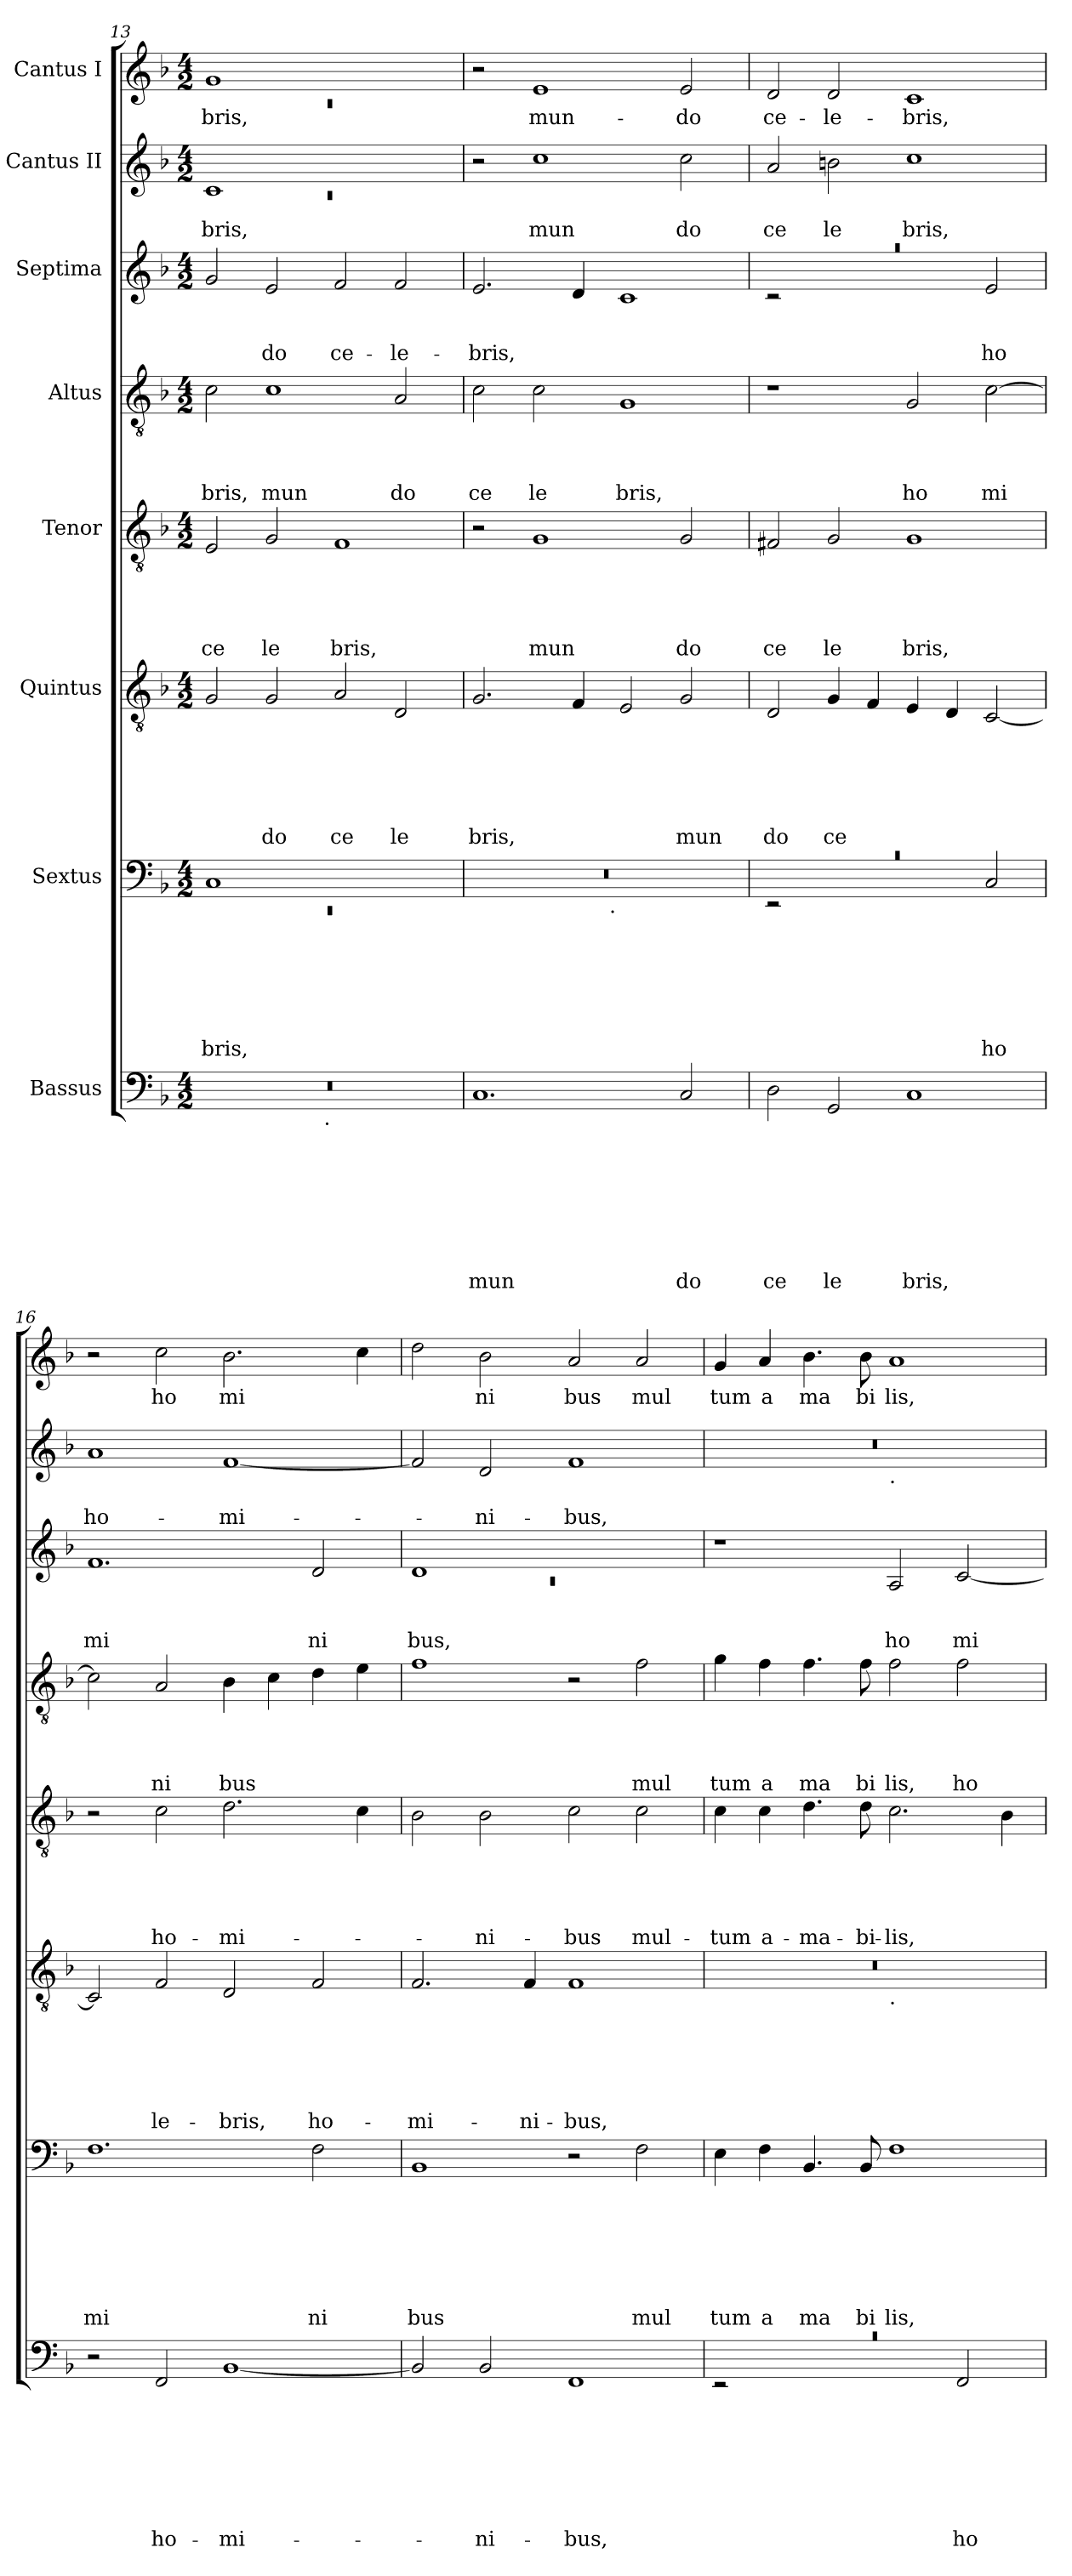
**kern	**text	**text	**text	**text	**text	**text	**text	**text	**kern	**text	**text	**text	**text	**text	**text	**text	**kern	**text	**text	**text	**text	**text	**text	**kern	**text	**text	**text	**text	**text	**kern	**text	**text	**text	**text	**kern	**text	**text	**text	**kern	**text	**text	**kern	**text
*part8	*part8	*part8	*part8	*part8	*part8	*part8	*part8	*part8	*part7	*part7	*part7	*part7	*part7	*part7	*part7	*part7	*part6	*part6	*part6	*part6	*part6	*part6	*part6	*part5	*part5	*part5	*part5	*part5	*part5	*part4	*part4	*part4	*part4	*part4	*part3	*part3	*part3	*part3	*part2	*part2	*part2	*part1	*part1
*staff8	*staff8	*staff8	*staff8	*staff8	*staff8	*staff8	*staff8	*staff8	*staff7	*staff7	*staff7	*staff7	*staff7	*staff7	*staff7	*staff7	*staff6	*staff6	*staff6	*staff6	*staff6	*staff6	*staff6	*staff5	*staff5	*staff5	*staff5	*staff5	*staff5	*staff4	*staff4	*staff4	*staff4	*staff4	*staff3	*staff3	*staff3	*staff3	*staff2	*staff2	*staff2	*staff1	*staff1
*I"Bassus	*	*	*	*	*	*	*	*	*I"Sextus	*	*	*	*	*	*	*	*I"Quintus	*	*	*	*	*	*	*I"Tenor	*	*	*	*	*	*I"Altus	*	*	*	*	*I"Septima	*	*	*	*I"Cantus II	*	*	*I"Cantus I	*
*clefF4	*	*	*	*	*	*	*	*	*clefF4	*	*	*	*	*	*	*	*clefGv2	*	*	*	*	*	*	*clefGv2	*	*	*	*	*	*clefGv2	*	*	*	*	*clefG2	*	*	*	*clefG2	*	*	*clefG2	*
*k[b-]	*	*	*	*	*	*	*	*	*k[b-]	*	*	*	*	*	*	*	*k[b-]	*	*	*	*	*	*	*k[b-]	*	*	*	*	*	*k[b-]	*	*	*	*	*k[b-]	*	*	*	*k[b-]	*	*	*k[b-]	*
*F:	*	*	*	*	*	*	*	*	*F:	*	*	*	*	*	*	*	*F:	*	*	*	*	*	*	*F:	*	*	*	*	*	*F:	*	*	*	*	*F:	*	*	*	*F:	*	*	*F:	*
*M4/2	*	*	*	*	*	*	*	*	*M4/2	*	*	*	*	*	*	*	*M4/2	*	*	*	*	*	*	*M4/2	*	*	*	*	*	*M4/2	*	*	*	*	*M4/2	*	*	*	*M4/2	*	*	*M4/2	*
=13	=13	=13	=13	=13	=13	=13	=13	=13	=13	=13	=13	=13	=13	=13	=13	=13	=13	=13	=13	=13	=13	=13	=13	=13	=13	=13	=13	=13	=13	=13	=13	=13	=13	=13	=13	=13	=13	=13	=13	=13	=13	=13	=13
*	*	*	*	*	*	*	*	*	*^	*	*	*	*	*	*	*	*	*	*	*	*	*	*	*	*	*	*	*	*	*	*	*	*	*	*	*	*	*	*^	*	*	*^	*
!	!	!	!	!	!	!	!	!	!	!LO:N:vis=1	!	!	!	!	!	!	!LO:LY:b	!	!	!	!	!	!	!	!	!	!	!	!	!LO:LY:b	!	!	!	!	!LO:LY:b	!	!	!	!	!	!LO:N:vis=1	!	!LO:LY:b	!	!LO:N:vis=1	!LO:LY:b
*^	*	*	*	*	*	*	*	*	*	*	*	*	*	*	*	*	*	*	*	*	*	*	*	*	*	*	*	*	*	*	*	*	*	*	*	*	*	*	*	*	*	*	*	*	*	*
0r	2ryy	.	.	.	.	.	.	.	.	1C	0rEE	.	.	.	.	.	.	bris,	2G/	.	.	.	.	.	.	2E/	.	.	.	.	ce	2c\	.	.	.	bris,	2g/	.	.	.	1c	0rc	.	bris,	1g	0rc	-bris,
!	!	!	!	!	!	!	!	!	!	!	!	!	!	!	!	!	!	!	!	!	!	!	!	!	!LO:LY:b	!	!	!	!	!	!LO:LY:b	!	!	!	!	!LO:LY:b	!	!	!	!LO:LY:b	!	!	!	!	!	!	!
.	4...ryy	.	.	.	.	.	.	.	.	.	.	.	.	.	.	.	.	.	2G/	.	.	.	.	.	do	2G/	.	.	.	.	le	1c	.	.	.	mun	2e/	.	.	-do	.	.	.	.	.	.	.
!	!LO:TX:b:t=.	!	!	!	!	!	!	!	!	!	!	!	!	!	!	!	!	!	!	!	!	!	!	!	!	!	!	!	!	!	!	!	!	!	!	!	!	!	!	!	!	!	!	!	!	!	!
.	1ryy	.	.	.	.	.	.	.	.	.	.	.	.	.	.	.	.	.	.	.	.	.	.	.	.	.	.	.	.	.	.	.	.	.	.	.	.	.	.	.	.	.	.	.	.	.	.
!	!	!	!	!	!	!	!	!	!	!	!	!	!	!	!	!	!	!	!	!	!	!	!	!	!LO:LY:b	!	!	!	!	!	!LO:LY:b	!	!	!	!	!	!	!	!	!LO:LY:b	!	!	!	!	!	!	!
.	.	.	.	.	.	.	.	.	.	1ryy	.	.	.	.	.	.	.	.	2A/	.	.	.	.	.	ce	1F	.	.	.	.	bris,	.	.	.	.	.	2f/	.	.	ce-	1ryy	.	.	.	1ryy	.	.
!	!	!	!	!	!	!	!	!	!	!	!	!	!	!	!	!	!	!	!	!	!	!	!	!	!LO:LY:b	!	!	!	!	!	!	!	!	!	!	!LO:LY:b	!	!	!	!LO:LY:b	!	!	!	!	!	!	!
.	.	.	.	.	.	.	.	.	.	.	.	.	.	.	.	.	.	.	2D/	.	.	.	.	.	le	.	.	.	.	.	.	2A/	.	.	.	do	2f/	.	.	-le-	.	.	.	.	.	.	.
.	32ryy	.	.	.	.	.	.	.	.	.	.	.	.	.	.	.	.	.	.	.	.	.	.	.	.	.	.	.	.	.	.	.	.	.	.	.	.	.	.	.	.	.	.	.	.	.	.
=14	=14	=14	=14	=14	=14	=14	=14	=14	=14	=14	=14	=14	=14	=14	=14	=14	=14	=14	=14	=14	=14	=14	=14	=14	=14	=14	=14	=14	=14	=14	=14	=14	=14	=14	=14	=14	=14	=14	=14	=14	=14	=14	=14	=14	=14	=14	=14
!	!	!	!	!	!	!	!	!	!LO:LY:b	!	!	!	!	!	!	!	!	!	!	!	!	!	!	!	!LO:LY:b	!	!	!	!	!	!	!	!	!	!	!LO:LY:b	!	!	!	!LO:LY:b	!	!	!	!	!	!	!
*	*	*	*	*	*	*	*	*	*	*	*	*	*	*	*	*	*	*	*	*	*	*	*	*	*	*	*	*	*	*	*	*	*	*	*	*	*	*	*	*	*v	*v	*	*	*	*	*
*v	*v	*	*	*	*	*	*	*	*	*	*	*	*	*	*	*	*	*	*	*	*	*	*	*	*	*	*	*	*	*	*	*	*	*	*	*	*	*	*	*	*	*	*	*v	*v	*
1.C	.	.	.	.	.	.	.	mun	0r	2ryy	.	.	.	.	.	.	.	2.G/	.	.	.	.	.	bris,	2r	.	.	.	.	.	2c\	.	.	.	ce	2.e/	.	.	-bris,	2r	.	.	2r	.
!	!	!	!	!	!	!	!	!	!	!	!	!	!	!	!	!	!	!	!	!	!	!	!	!	!	!	!	!	!	!LO:LY:b	!	!	!	!	!LO:LY:b	!	!	!	!	!	!	!LO:LY:b	!	!LO:LY:b
.	.	.	.	.	.	.	.	.	.	4...ryy	.	.	.	.	.	.	.	.	.	.	.	.	.	.	1G	.	.	.	.	mun	2c\	.	.	.	le	.	.	.	.	1cc	.	mun	1e	mun-
.	.	.	.	.	.	.	.	.	.	.	.	.	.	.	.	.	.	4F/	.	.	.	.	.	.	.	.	.	.	.	.	.	.	.	.	.	4d/	.	.	.	.	.	.	.	.
!	!	!	!	!	!	!	!	!	!	!LO:TX:b:t=.	!	!	!	!	!	!	!	!	!	!	!	!	!	!	!	!	!	!	!	!	!	!	!	!	!	!	!	!	!	!	!	!	!	!
.	.	.	.	.	.	.	.	.	.	1ryy	.	.	.	.	.	.	.	.	.	.	.	.	.	.	.	.	.	.	.	.	.	.	.	.	.	.	.	.	.	.	.	.	.	.
!	!	!	!	!	!	!	!	!	!	!	!	!	!	!	!	!	!	!	!	!	!	!	!	!	!	!	!	!	!	!	!	!	!	!	!LO:LY:b	!	!	!	!	!	!	!	!	!
.	.	.	.	.	.	.	.	.	.	.	.	.	.	.	.	.	.	2E/	.	.	.	.	.	.	.	.	.	.	.	.	1G	.	.	.	bris,	1c	.	.	.	.	.	.	.	.
!	!	!	!	!	!	!	!	!LO:LY:b	!	!	!	!	!	!	!	!	!	!	!	!	!	!	!	!LO:LY:b	!	!	!	!	!	!LO:LY:b	!	!	!	!	!	!	!	!	!	!	!	!LO:LY:b	!	!LO:LY:b
2C/	.	.	.	.	.	.	.	do	.	.	.	.	.	.	.	.	.	2G/	.	.	.	.	.	mun	2G/	.	.	.	.	do	.	.	.	.	.	.	.	.	.	2cc\	.	do	2e/	-do
.	.	.	.	.	.	.	.	.	.	32ryy	.	.	.	.	.	.	.	.	.	.	.	.	.	.	.	.	.	.	.	.	.	.	.	.	.	.	.	.	.	.	.	.	.	.
=15	=15	=15	=15	=15	=15	=15	=15	=15	=15	=15	=15	=15	=15	=15	=15	=15	=15	=15	=15	=15	=15	=15	=15	=15	=15	=15	=15	=15	=15	=15	=15	=15	=15	=15	=15	=15	=15	=15	=15	=15	=15	=15	=15	=15
!	!	!	!	!	!	!	!	!LO:LY:b	!LO:N:vis=1	!	!	!	!	!	!	!	!	!	!	!	!	!	!	!LO:LY:b	!	!	!	!	!	!LO:LY:b	!	!	!	!	!	!LO:N:vis=1	!	!	!	!	!	!LO:LY:b	!	!LO:LY:b
*	*	*	*	*	*	*	*	*	*	*	*	*	*	*	*	*	*	*	*	*	*	*	*	*	*	*	*	*	*	*	*	*	*	*	*	*^	*	*	*	*	*	*	*	*
2D\	.	.	.	.	.	.	.	ce	0rc	2rEE	.	.	.	.	.	.	.	2D/	.	.	.	.	.	do	2F#X/	.	.	.	.	ce	1r	.	.	.	.	0raa	2rc	.	.	.	2a/	.	ce	2d/	ce-
!	!	!	!	!	!	!	!	!LO:LY:b	!	!	!	!	!	!	!	!	!	!	!	!	!	!	!	!LO:LY:b	!	!	!	!	!	!LO:LY:b	!	!	!	!	!	!	!	!	!	!	!	!	!LO:LY:b	!	!LO:LY:b
2GG/	.	.	.	.	.	.	.	le	.	1ryy	.	.	.	.	.	.	.	4G/	.	.	.	.	.	ce	2G/	.	.	.	.	le	.	.	.	.	.	.	1ryy	.	.	.	2bn\	.	le	2d/	-le-
.	.	.	.	.	.	.	.	.	.	.	.	.	.	.	.	.	.	4F/	.	.	.	.	.	.	.	.	.	.	.	.	.	.	.	.	.	.	.	.	.	.	.	.	.	.	.
!	!	!	!	!	!	!	!	!LO:LY:b	!	!	!	!	!	!	!	!	!	!	!	!	!	!	!	!	!	!	!	!	!	!LO:LY:b	!	!	!	!	!LO:LY:b	!	!	!	!	!	!	!	!LO:LY:b	!	!LO:LY:b
1C	.	.	.	.	.	.	.	bris,	.	.	.	.	.	.	.	.	.	4E/	.	.	.	.	.	.	1G	.	.	.	.	bris,	2G/	.	.	.	ho	.	.	.	.	.	1cc	.	bris,	1c	-bris,
.	.	.	.	.	.	.	.	.	.	.	.	.	.	.	.	.	.	4D/	.	.	.	.	.	.	.	.	.	.	.	.	.	.	.	.	.	.	.	.	.	.	.	.	.	.	.
!	!	!	!	!	!	!	!	!	!	!	!	!	!	!	!	!	!LO:LY:b	!	!	!	!	!	!	!	!	!	!	!	!	!	!	!	!	!	!LO:LY:b	!	!	!	!	!LO:LY:b	!	!	!	!	!
.	.	.	.	.	.	.	.	.	.	2C/	.	.	.	.	.	.	ho	[>2C/	.	.	.	.	.	.	.	.	.	.	.	.	[>2c\	.	.	.	mi	.	2e/	.	.	ho-	.	.	.	.	.
!!LO:PB:g=z
=16	=16	=16	=16	=16	=16	=16	=16	=16	=16	=16	=16	=16	=16	=16	=16	=16	=16	=16	=16	=16	=16	=16	=16	=16	=16	=16	=16	=16	=16	=16	=16	=16	=16	=16	=16	=16	=16	=16	=16	=16	=16	=16	=16	=16	=16
!	!	!	!	!	!	!	!	!	!	!	!	!	!	!	!	!	!LO:LY:b	!	!	!	!	!	!	!	!	!	!	!	!	!	!	!	!	!	!	!	!	!	!	!LO:LY:b	!	!	!LO:LY:b	!	!
*	*	*	*	*	*	*	*	*	*v	*v	*	*	*	*	*	*	*	*	*	*	*	*	*	*	*	*	*	*	*	*	*	*	*	*	*	*v	*v	*	*	*	*	*	*	*	*
2r	.	.	.	.	.	.	.	.	1.F	.	.	.	.	.	.	mi	2C/]	.	.	.	.	.	.	2r	.	.	.	.	.	2c\]	.	.	.	.	1.f	.	.	-mi	1a	.	ho-	2r	.
!	!	!	!	!	!	!	!	!LO:LY:b	!	!	!	!	!	!	!	!	!	!	!	!	!	!	!LO:LY:b	!	!	!	!	!	!LO:LY:b	!	!	!	!	!LO:LY:b	!	!	!	!	!	!	!	!	!LO:LY:b
2FF/	.	.	.	.	.	.	.	ho-	.	.	.	.	.	.	.	.	2F/	.	.	.	.	.	le-	2c\	.	.	.	.	ho-	2A/	.	.	.	ni	.	.	.	.	.	.	.	2cc\	ho
!	!	!	!	!	!	!	!	!LO:LY:b	!	!	!	!	!	!	!	!	!	!	!	!	!	!	!LO:LY:b	!	!	!	!	!	!LO:LY:b	!	!	!	!	!LO:LY:b	!	!	!	!	!	!	!LO:LY:b	!	!LO:LY:b
[<1BB-	.	.	.	.	.	.	.	-mi-	.	.	.	.	.	.	.	.	2D/	.	.	.	.	.	-bris,	2.d\	.	.	.	.	-mi-	4B-\	.	.	.	bus	.	.	.	.	[<1f	.	-mi-	2.b-\	mi
.	.	.	.	.	.	.	.	.	.	.	.	.	.	.	.	.	.	.	.	.	.	.	.	.	.	.	.	.	.	4c\	.	.	.	.	.	.	.	.	.	.	.	.	.
!	!	!	!	!	!	!	!	!	!	!	!	!	!	!	!	!LO:LY:b	!	!	!	!	!	!	!LO:LY:b	!	!	!	!	!	!	!	!	!	!	!	!	!	!	!LO:LY:b	!	!	!	!	!
.	.	.	.	.	.	.	.	.	2F\	.	.	.	.	.	.	ni	2F/	.	.	.	.	.	ho-	.	.	.	.	.	.	4d\	.	.	.	.	2d/	.	.	ni	.	.	.	.	.
.	.	.	.	.	.	.	.	.	.	.	.	.	.	.	.	.	.	.	.	.	.	.	.	4c\	.	.	.	.	.	4e\	.	.	.	.	.	.	.	.	.	.	.	4cc\	.
=17	=17	=17	=17	=17	=17	=17	=17	=17	=17	=17	=17	=17	=17	=17	=17	=17	=17	=17	=17	=17	=17	=17	=17	=17	=17	=17	=17	=17	=17	=17	=17	=17	=17	=17	=17	=17	=17	=17	=17	=17	=17	=17	=17
*	*	*	*	*	*	*	*	*	*	*	*	*	*	*	*	*	*	*	*	*	*	*	*	*	*	*	*	*	*	*	*	*	*	*	*^	*	*	*	*	*	*	*	*
!	!	!	!	!	!	!	!	!	!	!	!	!	!	!	!	!LO:LY:b	!	!	!	!	!	!	!LO:LY:b	!	!	!	!	!	!	!	!	!	!	!	!	!LO:N:vis=1	!	!	!LO:LY:b	!	!	!	!	!
2BB-/]	.	.	.	.	.	.	.	.	1BB-	.	.	.	.	.	.	bus	2.F/	.	.	.	.	.	-mi-	2B-\	.	.	.	.	.	1f	.	.	.	.	1d	0rc	.	.	bus,	2f/]	.	.	2dd\	.
!	!	!	!	!	!	!	!	!LO:LY:b	!	!	!	!	!	!	!	!	!	!	!	!	!	!	!	!	!	!	!	!	!LO:LY:b	!	!	!	!	!	!	!	!	!	!	!	!	!LO:LY:b	!	!LO:LY:b
2BB-/	.	.	.	.	.	.	.	-ni-	.	.	.	.	.	.	.	.	.	.	.	.	.	.	.	2B-\	.	.	.	.	-ni-	.	.	.	.	.	.	.	.	.	.	2d/	.	-ni-	2b-\	ni
!	!	!	!	!	!	!	!	!	!	!	!	!	!	!	!	!	!	!	!	!	!	!	!LO:LY:b	!	!	!	!	!	!	!	!	!	!	!	!	!	!	!	!	!	!	!	!	!
.	.	.	.	.	.	.	.	.	.	.	.	.	.	.	.	.	4F/	.	.	.	.	.	-ni-	.	.	.	.	.	.	.	.	.	.	.	.	.	.	.	.	.	.	.	.	.
!	!	!	!	!	!	!	!	!LO:LY:b	!	!	!	!	!	!	!	!	!	!	!	!	!	!	!LO:LY:b	!	!	!	!	!	!LO:LY:b	!	!	!	!	!	!	!	!	!	!	!	!	!LO:LY:b	!	!LO:LY:b
1FF	.	.	.	.	.	.	.	-bus,	2r	.	.	.	.	.	.	.	1F	.	.	.	.	.	-bus,	2c\	.	.	.	.	-bus	2r	.	.	.	.	1ryy	.	.	.	.	1f	.	-bus,	2a/	bus
!	!	!	!	!	!	!	!	!	!	!	!	!	!	!	!	!LO:LY:b	!	!	!	!	!	!	!	!	!	!	!	!	!LO:LY:b	!	!	!	!	!LO:LY:b	!	!	!	!	!	!	!	!	!	!LO:LY:b
.	.	.	.	.	.	.	.	.	2F\	.	.	.	.	.	.	mul	.	.	.	.	.	.	.	2c\	.	.	.	.	mul-	2f\	.	.	.	mul	.	.	.	.	.	.	.	.	2a/	mul
*	*	*	*	*	*	*	*	*	*	*	*	*	*	*	*	*	*	*	*	*	*	*	*	*	*	*	*	*	*	*	*	*	*	*	*v	*v	*	*	*	*	*	*	*	*
=18	=18	=18	=18	=18	=18	=18	=18	=18	=18	=18	=18	=18	=18	=18	=18	=18	=18	=18	=18	=18	=18	=18	=18	=18	=18	=18	=18	=18	=18	=18	=18	=18	=18	=18	=18	=18	=18	=18	=18	=18	=18	=18	=18
!LO:N:vis=1	!	!	!	!	!	!	!	!	!	!	!	!	!	!	!	!LO:LY:b	!	!	!	!	!	!	!	!	!	!	!	!	!LO:LY:b	!	!	!	!	!LO:LY:b	!	!	!	!	!	!	!	!	!LO:LY:b
*^	*	*	*	*	*	*	*	*	*	*	*	*	*	*	*	*	*^	*	*	*	*	*	*	*	*	*	*	*	*	*	*	*	*	*	*	*	*	*	*^	*	*	*	*
0rc	2rEE	.	.	.	.	.	.	.	.	4E\	.	.	.	.	.	.	tum	0r	1ryy	.	.	.	.	.	.	4c\	.	.	.	.	-tum	4g\	.	.	.	tum	1r	.	.	.	0r	1ryy	.	.	4g/	tum
!	!	!	!	!	!	!	!	!	!	!	!	!	!	!	!	!	!LO:LY:b	!	!	!	!	!	!	!	!	!	!	!	!	!	!LO:LY:b	!	!	!	!	!LO:LY:b	!	!	!	!	!	!	!	!	!	!LO:LY:b
.	.	.	.	.	.	.	.	.	.	4F\	.	.	.	.	.	.	a	.	.	.	.	.	.	.	.	4c\	.	.	.	.	a-	4f\	.	.	.	a	.	.	.	.	.	.	.	.	4a/	a
!	!	!	!	!	!	!	!	!	!	!	!	!	!	!	!	!	!LO:LY:b	!	!	!	!	!	!	!	!	!	!	!	!	!	!LO:LY:b	!	!	!	!	!LO:LY:b	!	!	!	!	!	!	!	!	!	!LO:LY:b
.	1ryy	.	.	.	.	.	.	.	.	4.BB-/	.	.	.	.	.	.	ma	.	.	.	.	.	.	.	.	4.d\	.	.	.	.	-ma-	4.f\	.	.	.	ma	.	.	.	.	.	.	.	.	4.b-\	ma
!	!	!	!	!	!	!	!	!	!	!	!	!	!	!	!	!	!LO:LY:b	!	!	!	!	!	!	!	!	!	!	!	!	!	!LO:LY:b	!	!	!	!	!LO:LY:b	!	!	!	!	!	!	!	!	!	!LO:LY:b
.	.	.	.	.	.	.	.	.	.	8BB-/	.	.	.	.	.	.	bi	.	.	.	.	.	.	.	.	8d\	.	.	.	.	-bi-	8f\	.	.	.	bi	.	.	.	.	.	.	.	.	8b-\	bi
!	!	!	!	!	!	!	!	!	!	!	!	!	!	!	!	!	!	!	!	!	!	!	!	!	!	!	!	!	!	!	!	!	!	!	!	!	!	!	!	!	!	!LO:TX:b:t=.	!	!	!	!
!	!	!	!	!	!	!	!	!	!	!	!	!	!	!	!	!	!	!	!LO:TX:b:t=.	!	!	!	!	!	!	!	!	!	!	!	!	!	!	!	!	!	!	!	!	!	!	!	!	!	!	!
!	!	!	!	!	!	!	!	!	!	!	!	!	!	!	!	!	!LO:LY:b	!	!	!	!	!	!	!	!	!	!	!	!	!	!LO:LY:b	!	!	!	!	!LO:LY:b	!	!	!	!LO:LY:b	!	!	!	!	!	!LO:LY:b
.	.	.	.	.	.	.	.	.	.	1F	.	.	.	.	.	.	lis,	.	1ryy	.	.	.	.	.	.	2.c\	.	.	.	.	-lis,	2f\	.	.	.	lis,	2A/	.	.	ho	.	1ryy	.	.	1a	lis,
!	!	!	!	!	!	!	!	!	!LO:LY:b	!	!	!	!	!	!	!	!	!	!	!	!	!	!	!	!	!	!	!	!	!	!	!	!	!	!	!LO:LY:b	!	!	!	!LO:LY:b	!	!	!	!	!	!
.	2FF/	.	.	.	.	.	.	.	ho-	.	.	.	.	.	.	.	.	.	.	.	.	.	.	.	.	.	.	.	.	.	.	2f\	.	.	.	ho	[<2c/	.	.	mi	.	.	.	.	.	.
.	.	.	.	.	.	.	.	.	.	.	.	.	.	.	.	.	.	.	.	.	.	.	.	.	.	4B-\	.	.	.	.	.	.	.	.	.	.	.	.	.	.	.	.	.	.	.	.
*v	*v	*	*	*	*	*	*	*	*	*	*	*	*	*	*	*	*	*v	*v	*	*	*	*	*	*	*	*	*	*	*	*	*	*	*	*	*	*	*	*	*	*v	*v	*	*	*	*
=	=	=	=	=	=	=	=	=	=	=	=	=	=	=	=	=	=	=	=	=	=	=	=	=	=	=	=	=	=	=	=	=	=	=	=	=	=	=	=	=	=	=	=
*-	*-	*-	*-	*-	*-	*-	*-	*-	*-	*-	*-	*-	*-	*-	*-	*-	*-	*-	*-	*-	*-	*-	*-	*-	*-	*-	*-	*-	*-	*-	*-	*-	*-	*-	*-	*-	*-	*-	*-	*-	*-	*-	*-
